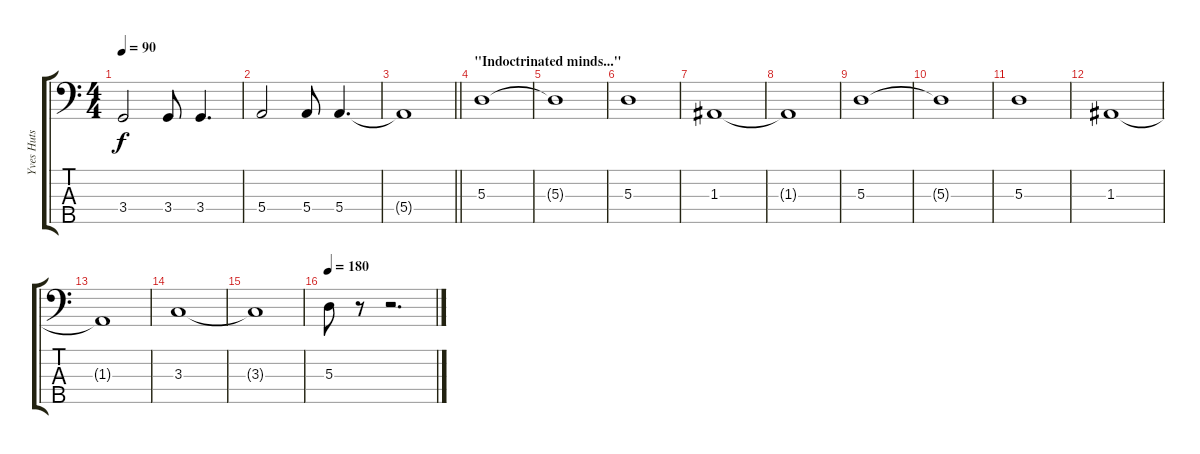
\track ("Yves Huts" "Yves Huts") {instrument electricbassfinger}
\staff {score tabs}
\tuning (G2 D2 A1 E1 B0) {hide}
\ts (4 4)
\tempo 90
\clef f4
\ks c
3.4.2{dy f} 3.4.8 3.4.4{d} |
5.4.2 5.4.8 5.4.4{d} |
\barLineRight lightlight
5.4{t}.1 |
\section ("" "\"Indoctrinated minds...\"")
5.3.1 |
5.3{t}.1 |
5.3.1 |
1.3.1 |
1.3{t}.1 |
5.3.1 |
5.3{t}.1 |
5.3.1 |
1.3.1 |
1.3{t}.1 |
3.3.1 |
3.3{t}.1 |
\tempo 180
5.3.8 r.8 r.2{d}
